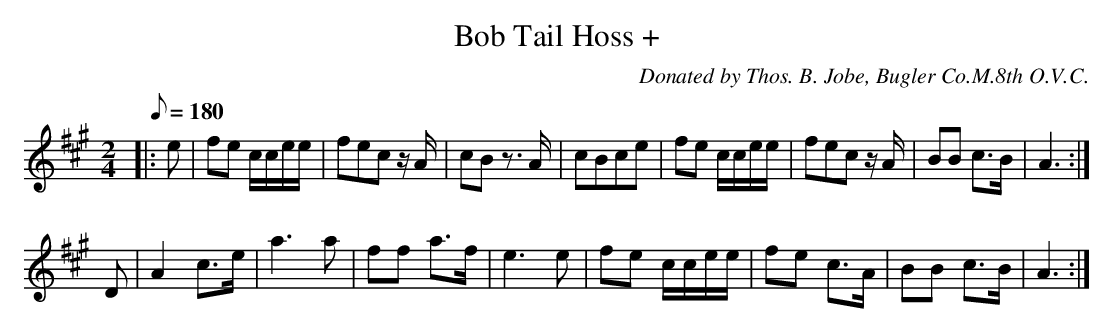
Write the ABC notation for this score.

X:1
T:Bob Tail Hoss +
C:Donated by Thos. B. Jobe, Bugler Co.M.8th O.V.C.
M:2/4
L:1/8
Q:1/8=180
K:A
|: e|fe c/c/e/e/|fec z/A/|cB z>A|cBce|fe c/c/e/e/|fec z/A/|BB c>B|A3 :|
D|A2 c>e|a3 a|ff a>f|e3 e|fe c/c/e/e/|fe c>A|BB c>B|A3 :|
